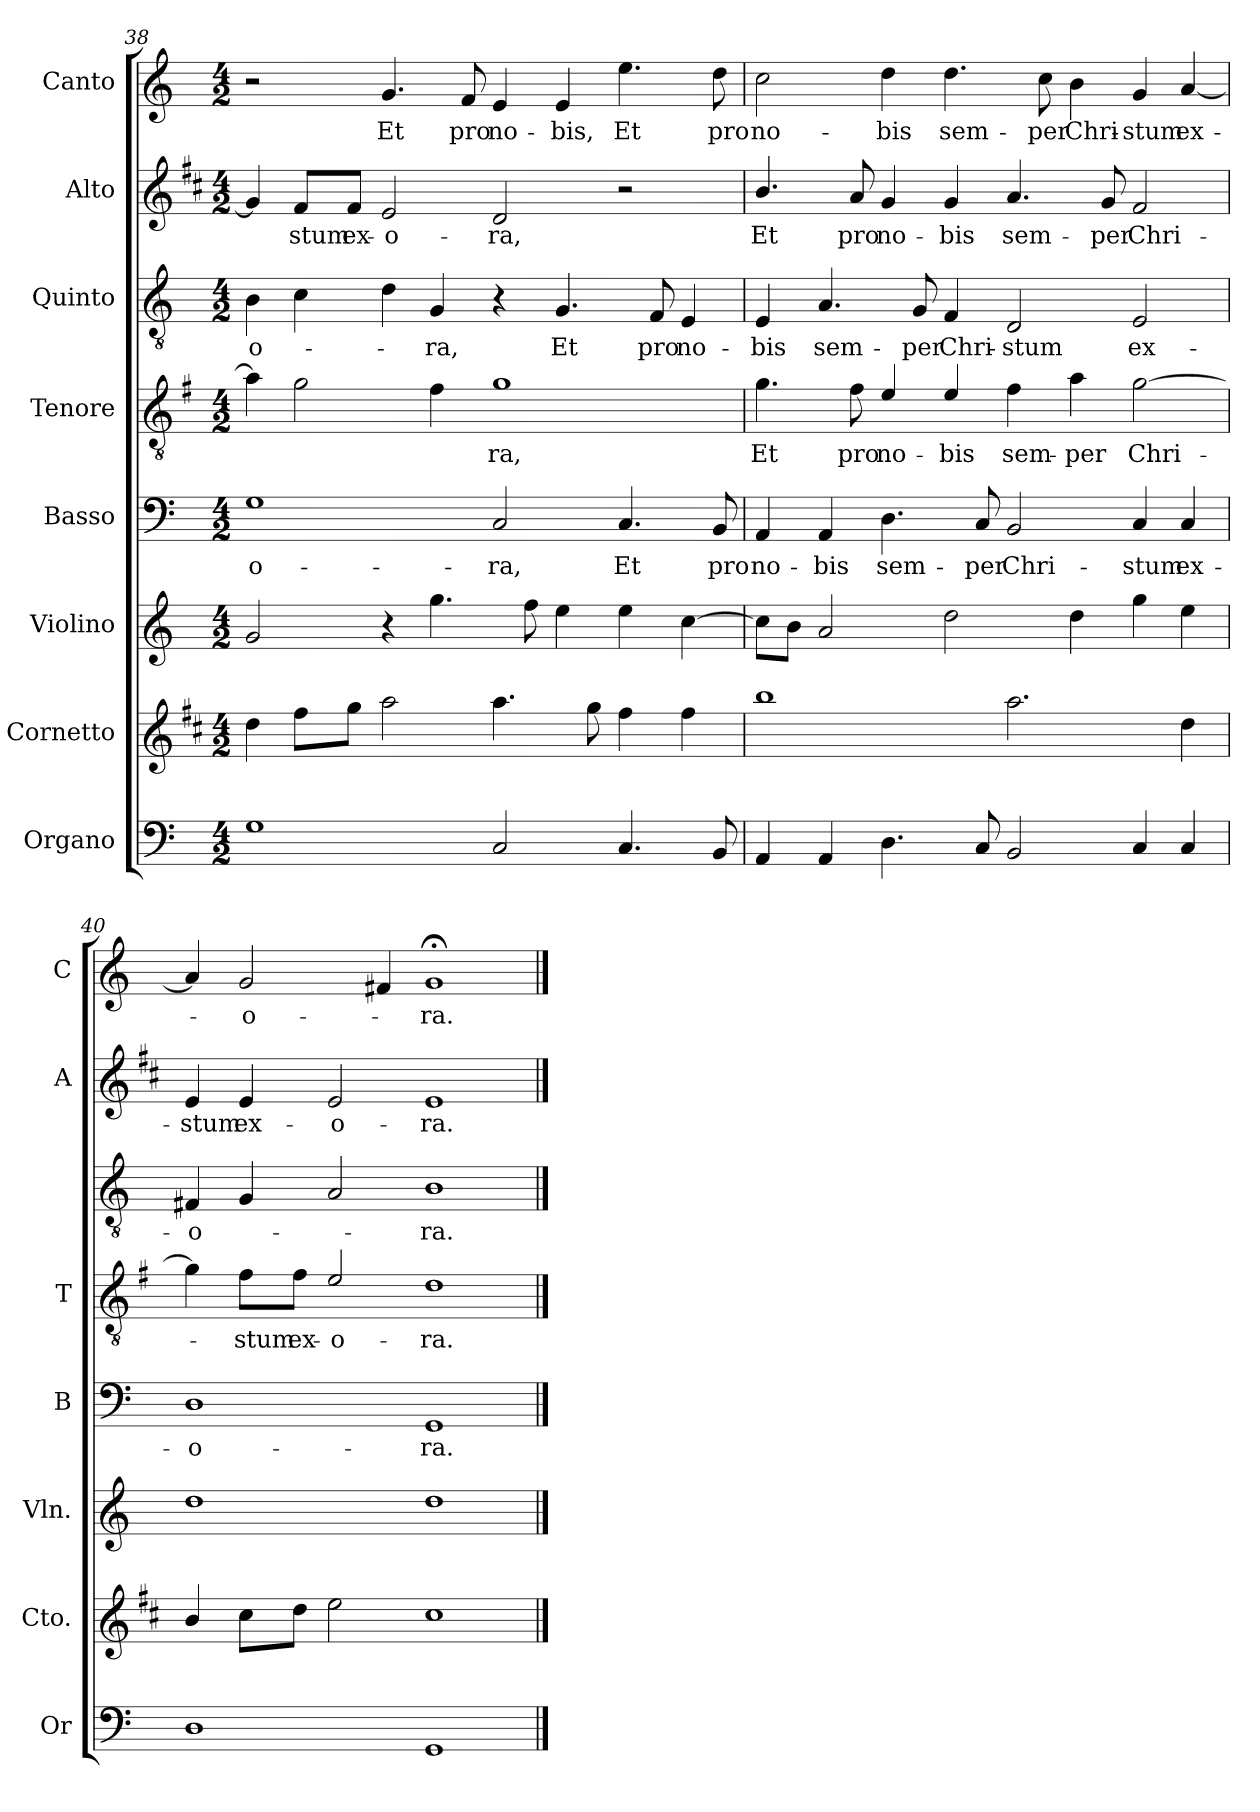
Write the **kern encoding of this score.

**kern	**kern	**kern	**kern	**text	**kern	**text	**kern	**text	**kern	**text	**kern	**text
*part8	*part7	*part6	*part5	*part5	*part4	*part4	*part3	*part3	*part2	*part2	*part1	*part1
*staff8	*staff7	*staff6	*staff5	*staff5	*staff4	*staff4	*staff3	*staff3	*staff2	*staff2	*staff1	*staff1
*I"Organo	*I"Cornetto	*I"Violino	*I"Basso	*	*I"Tenore	*	*I"Quinto	*	*I"Alto	*	*I"Canto	*
*I'Or	*I'Cto.	*I'Vln.	*I'B	*	*I'T	*	*	*	*I'A	*	*I'C	*
!!LO:PB:g=z
*clefF4	*clefG2	*clefG2	*clefF4	*	*clefGv2	*	*clefGv2	*	*clefG2	*	*clefG2	*
*	*ITrd1c2	*	*	*	*ITrd4c7	*	*	*	*ITrd1c2	*	*	*
*k[]	*k[]	*k[]	*k[]	*	*k[]	*	*k[]	*	*k[]	*	*k[]	*
*C:	*C:	*C:	*C:	*	*C:	*	*C:	*	*C:	*	*C:	*
*M4/2	*M4/2	*M4/2	*M4/2	*	*M4/2	*	*M4/2	*	*M4/2	*	*M4/2	*
=38	=38	=38	=38	=38	=38	=38	=38	=38	=38	=38	=38	=38
!	!	!	!	!LO:LY:b	!	!	!	!LO:LY:b	!	!	!	!
1G	4cc\	2g/	1G	-o-	4d\]	.	4B\	-o-	4f/]	.	2r	.
!	!	!	!	!	!	!	!	!	!	!LO:LY:b	!	!
.	8ee\L	.	.	.	2c\	.	4c\	.	8e/L	-stum	.	.
!	!	!	!	!	!	!	!	!	!	!LO:LY:b	!	!
.	8ff\J	.	.	.	.	.	.	.	8e/J	ex-	.	.
!	!	!	!	!	!	!	!	!	!	!LO:LY:b	!	!LO:LY:b
.	2gg\	4r	.	.	.	.	4d\	.	2d/	-o-	4.g/	Et
!	!	!	!	!	!	!	!	!LO:LY:b	!	!	!	!
.	.	4.gg\	.	.	4B\	.	4G/	-ra,	.	.	.	.
!	!	!	!	!	!	!	!	!	!	!	!	!LO:LY:b
.	.	.	.	.	.	.	.	.	.	.	8f/	pro
!	!	!	!	!LO:LY:b	!	!LO:LY:b	!	!	!	!LO:LY:b	!	!LO:LY:b
2C/	4.gg\	.	2C/	-ra,	1c	-ra,	4r	.	2c/	-ra,	4e/	no-
.	.	8ff\	.	.	.	.	.	.	.	.	.	.
!	!	!	!	!	!	!	!	!LO:LY:b	!	!	!	!LO:LY:b
.	.	4ee\	.	.	.	.	4.G/	Et	.	.	4e/	-bis,
.	8ff\	.	.	.	.	.	.	.	.	.	.	.
!	!	!	!	!LO:LY:b	!	!	!	!	!	!	!	!LO:LY:b
4.C/	4ee\	4ee\	4.C/	Et	.	.	.	.	2r	.	4.ee\	Et
!	!	!	!	!	!	!	!	!LO:LY:b	!	!	!	!
.	.	.	.	.	.	.	8F/	pro	.	.	.	.
!	!	!	!	!	!	!	!	!LO:LY:b	!	!	!	!
.	4ee\	[4cc\	.	.	.	.	4E/	no-	.	.	.	.
!	!	!	!	!LO:LY:b	!	!	!	!	!	!	!	!LO:LY:b
8BB/	.	.	8BB/	pro	.	.	.	.	.	.	8dd\	pro
=39	=39	=39	=39	=39	=39	=39	=39	=39	=39	=39	=39	=39
!	!	!	!	!LO:LY:b	!	!LO:LY:b	!	!LO:LY:b	!	!LO:LY:b	!	!LO:LY:b
4AA/	1aa	8cc\L]	4AA/	no-	4.c\	Et	4E/	-bis	4.a/	Et	2cc\	no-
.	.	8b\J	.	.	.	.	.	.	.	.	.	.
!	!	!	!	!LO:LY:b	!	!	!	!LO:LY:b	!	!	!	!
4AA/	.	2a/	4AA/	-bis	.	.	4.A/	sem-	.	.	.	.
!	!	!	!	!	!	!LO:LY:b	!	!	!	!LO:LY:b	!	!
.	.	.	.	.	8B\	pro	.	.	8g/	pro	.	.
!	!	!	!	!LO:LY:b	!	!LO:LY:b	!	!	!	!LO:LY:b	!	!LO:LY:b
4.D\	.	.	4.D\	sem-	4A/	no-	.	.	4f/	no-	4dd\	-bis
!	!	!	!	!	!	!	!	!LO:LY:b	!	!	!	!
.	.	.	.	.	.	.	8G/	-per	.	.	.	.
!	!	!	!	!	!	!LO:LY:b	!	!LO:LY:b	!	!LO:LY:b	!	!LO:LY:b
.	.	2dd\	.	.	4A/	-bis	4F/	Chri-	4f/	-bis	4.dd\	sem-
!	!	!	!	!LO:LY:b	!	!	!	!	!	!	!	!
8C/	.	.	8C/	-per	.	.	.	.	.	.	.	.
!	!	!	!	!LO:LY:b	!	!LO:LY:b	!	!LO:LY:b	!	!LO:LY:b	!	!
2BB/	2.gg\	.	2BB/	Chri-	4B\	sem-	2D/	-stum	4.g/	sem-	.	.
!	!	!	!	!	!	!	!	!	!	!	!	!LO:LY:b
.	.	.	.	.	.	.	.	.	.	.	8cc\	-per
!	!	!	!	!	!	!LO:LY:b	!	!	!	!	!	!LO:LY:b
.	.	4dd\	.	.	4d\	-per	.	.	.	.	4b\	Chri-
!	!	!	!	!	!	!	!	!	!	!LO:LY:b	!	!
.	.	.	.	.	.	.	.	.	8f/	-per	.	.
!	!	!	!	!LO:LY:b	!	!LO:LY:b	!	!LO:LY:b	!	!LO:LY:b	!	!LO:LY:b
4C/	.	4gg\	4C/	-stum	[2c\	Chri-	2E/	ex-	2e/	Chri-	4g/	-stum
!	!	!	!	!LO:LY:b	!	!	!	!	!	!	!	!LO:LY:b
4C/	4cc\	4ee\	4C/	ex-	.	.	.	.	.	.	[4a/	ex-
=40	=40	=40	=40	=40	=40	=40	=40	=40	=40	=40	=40	=40
!	!	!	!	!LO:LY:b	!	!	!	!LO:LY:b	!	!LO:LY:b	!	!
1D	4a/	1dd	1D	-o-	4c\]	.	4F#X/	-o-	4d/	-stum	4a/]	.
!	!	!	!	!	!	!LO:LY:b	!	!	!	!LO:LY:b	!	!LO:LY:b
.	8b\L	.	.	.	8B\L	-stum	4G/	.	4d/	ex-	2g/	-o-
!	!	!	!	!	!	!LO:LY:b	!	!	!	!	!	!
.	8cc\J	.	.	.	8B\J	ex-	.	.	.	.	.	.
!	!	!	!	!	!	!LO:LY:b	!	!	!	!LO:LY:b	!	!
.	2dd\	.	.	.	2A/	-o-	2A/	.	2d/	-o-	.	.
.	.	.	.	.	.	.	.	.	.	.	4f#X/	.
!	!	!	!	!LO:LY:b	!	!LO:LY:b	!	!LO:LY:b	!	!LO:LY:b	!	!LO:LY:b
1GG	1b	1dd	1GG	-ra.	1G	-ra.	1B	-ra.	1d	-ra.	1g;<	-ra.
==	==	==	==	==	==	==	==	==	==	==	==	==
*-	*-	*-	*-	*-	*-	*-	*-	*-	*-	*-	*-	*-
